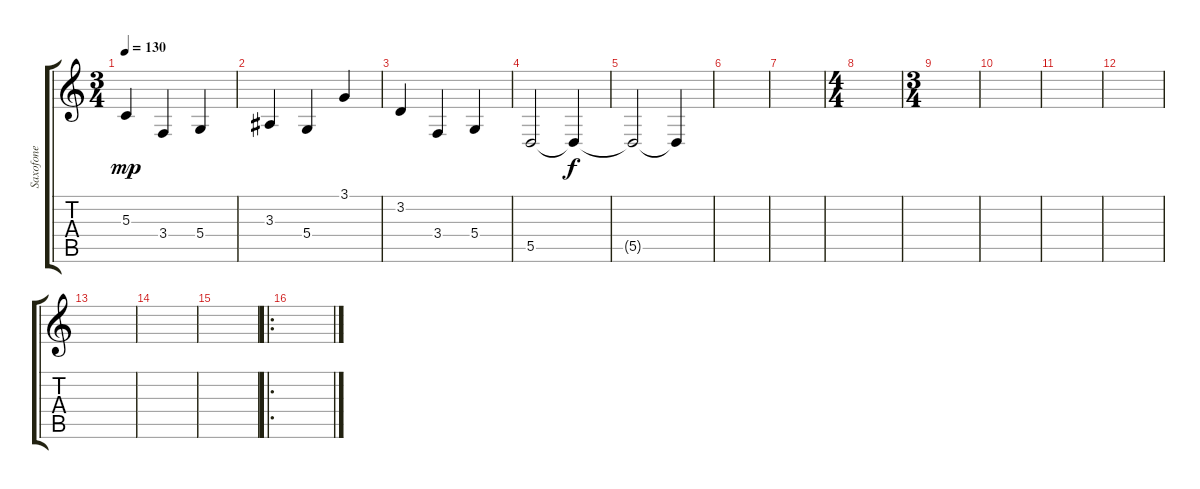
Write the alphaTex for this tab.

\track ("Saxofone" "Saxofone") {instrument sopranosax}
\staff {score tabs}
\tuning (E4 B3 G3 D3 A2 E2) {hide}
\ts (3 4)
\tempo 130
\clef g2
\ks c
5.3.4{dy mp} 3.4.4 5.4.4 |
3.3.4 5.4.4 3.1.4 |
3.2.4 3.4.4 5.4.4 |
5.5.2 5.5{t}.4{dy f} |
5.5{t}.2 5.5{t}.4 |
|
|
\ts (4 4)
|
\ts (3 4)
|
|
|
|
|
|
|
\ro
